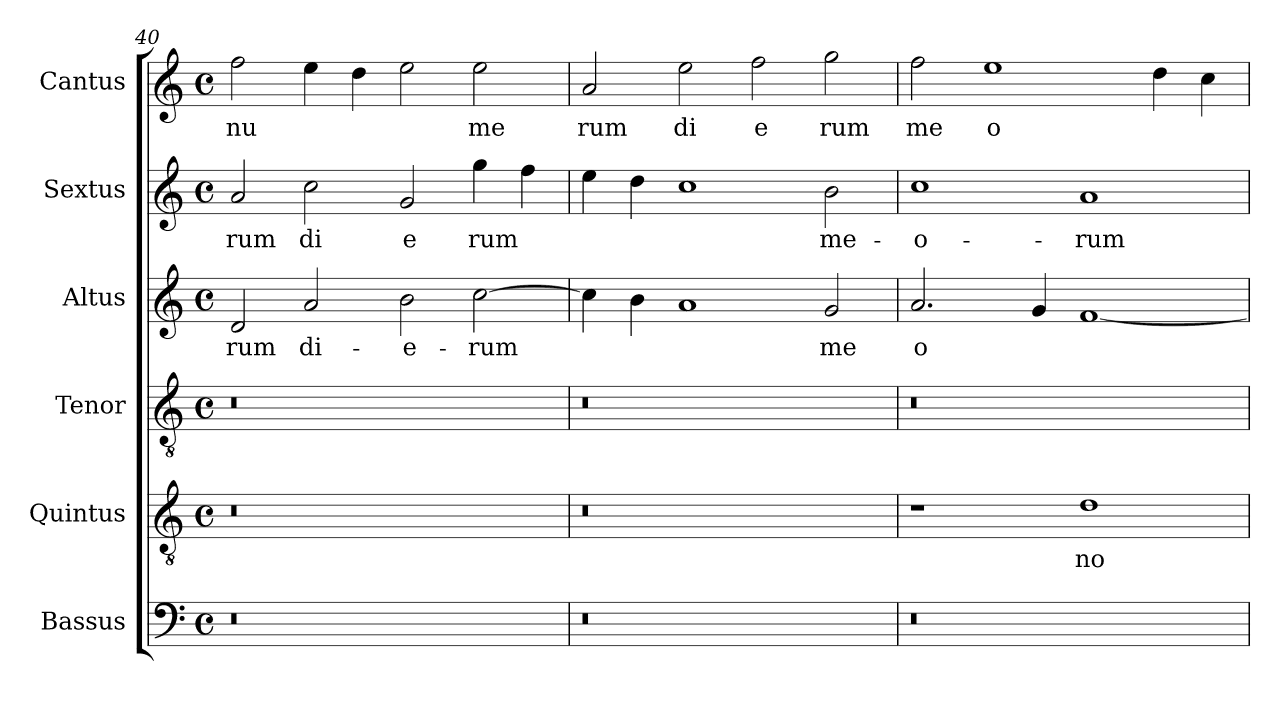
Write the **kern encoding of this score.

**kern	**kern	**text	**kern	**kern	**text	**kern	**text	**kern	**text
*part6	*part5	*part5	*part4	*part3	*part3	*part2	*part2	*part1	*part1
*staff6	*staff5	*staff5	*staff4	*staff3	*staff3	*staff2	*staff2	*staff1	*staff1
*I"Bassus	*I"Quintus	*	*I"Tenor	*I"Altus	*	*I"Sextus	*	*I"Cantus	*
*clefF4	*clefGv2	*	*clefGv2	*clefG2	*	*clefG2	*	*clefG2	*
*M4/4	*M4/4	*	*M4/4	*M4/4	*	*M4/4	*	*M4/4	*
*met(c)	*met(c)	*	*met(c)	*met(c)	*	*met(c)	*	*met(c)	*
=40	=40	=40	=40	=40	=40	=40	=40	=40	=40
!	!	!	!	!	!LO:LY:b:cj	!	!LO:LY:b:cj	!	!LO:LY:b
0r	0r	.	0r	2d/	-rum	2a/	rum	2ff\	nu
!	!	!	!	!	!LO:LY:b:cj	!	!LO:LY:b:cj	!	!
.	.	.	.	2a/	di-	2cc\	di	4ee\	.
.	.	.	.	.	.	.	.	4dd\	.
!	!	!	!	!	!LO:LY:b:cj	!	!LO:LY:b:cj	!	!
.	.	.	.	2b\	-e-	2g/	e	2ee\	.
!	!	!	!	!	!LO:LY:b	!	!LO:LY:b	!	!LO:LY:b:cj
.	.	.	.	[<2cc\	-rum	4gg\	rum	2ee\	me
.	.	.	.	.	.	4ff\	.	.	.
!!LO:LB:g=z
=41	=41	=41	=41	=41	=41	=41	=41	=41	=41
!	!	!	!	!	!	!	!	!	!LO:LY:b:cj
0r	0r	.	0r	4cc\]	.	4ee\	.	2a/	rum
.	.	.	.	4b\	.	4dd\	.	.	.
!	!	!	!	!	!	!	!	!	!LO:LY:b:cj
.	.	.	.	1a	.	1cc	.	2ee\	di
!	!	!	!	!	!	!	!	!	!LO:LY:b:cj
.	.	.	.	.	.	.	.	2ff\	e
!	!	!	!	!	!LO:LY:b:cj	!	!LO:LY:b:cj	!	!LO:LY:b:cj
.	.	.	.	2g/	me	2b\	me-	2gg\	rum
=42	=42	=42	=42	=42	=42	=42	=42	=42	=42
!	!	!	!	!	!LO:LY:b:cj	!	!LO:LY:b:cj	!	!LO:LY:b:cj
0r	1r	.	0r	2.a/	o	1cc	-o-	2ff\	me
!	!	!	!	!	!	!	!	!	!LO:LY:b:rj
.	.	.	.	.	.	.	.	1ee	o
.	.	.	.	4g/	.	.	.	.	.
!	!	!LO:LY:b:cj	!	!	!	!	!LO:LY:b:cj	!	!
.	1d	no	.	[<1f	.	1a	-rum	.	.
.	.	.	.	.	.	.	.	4dd\	.
.	.	.	.	.	.	.	.	4cc\	.
=	=	=	=	=	=	=	=	=	=
*-	*-	*-	*-	*-	*-	*-	*-	*-	*-
